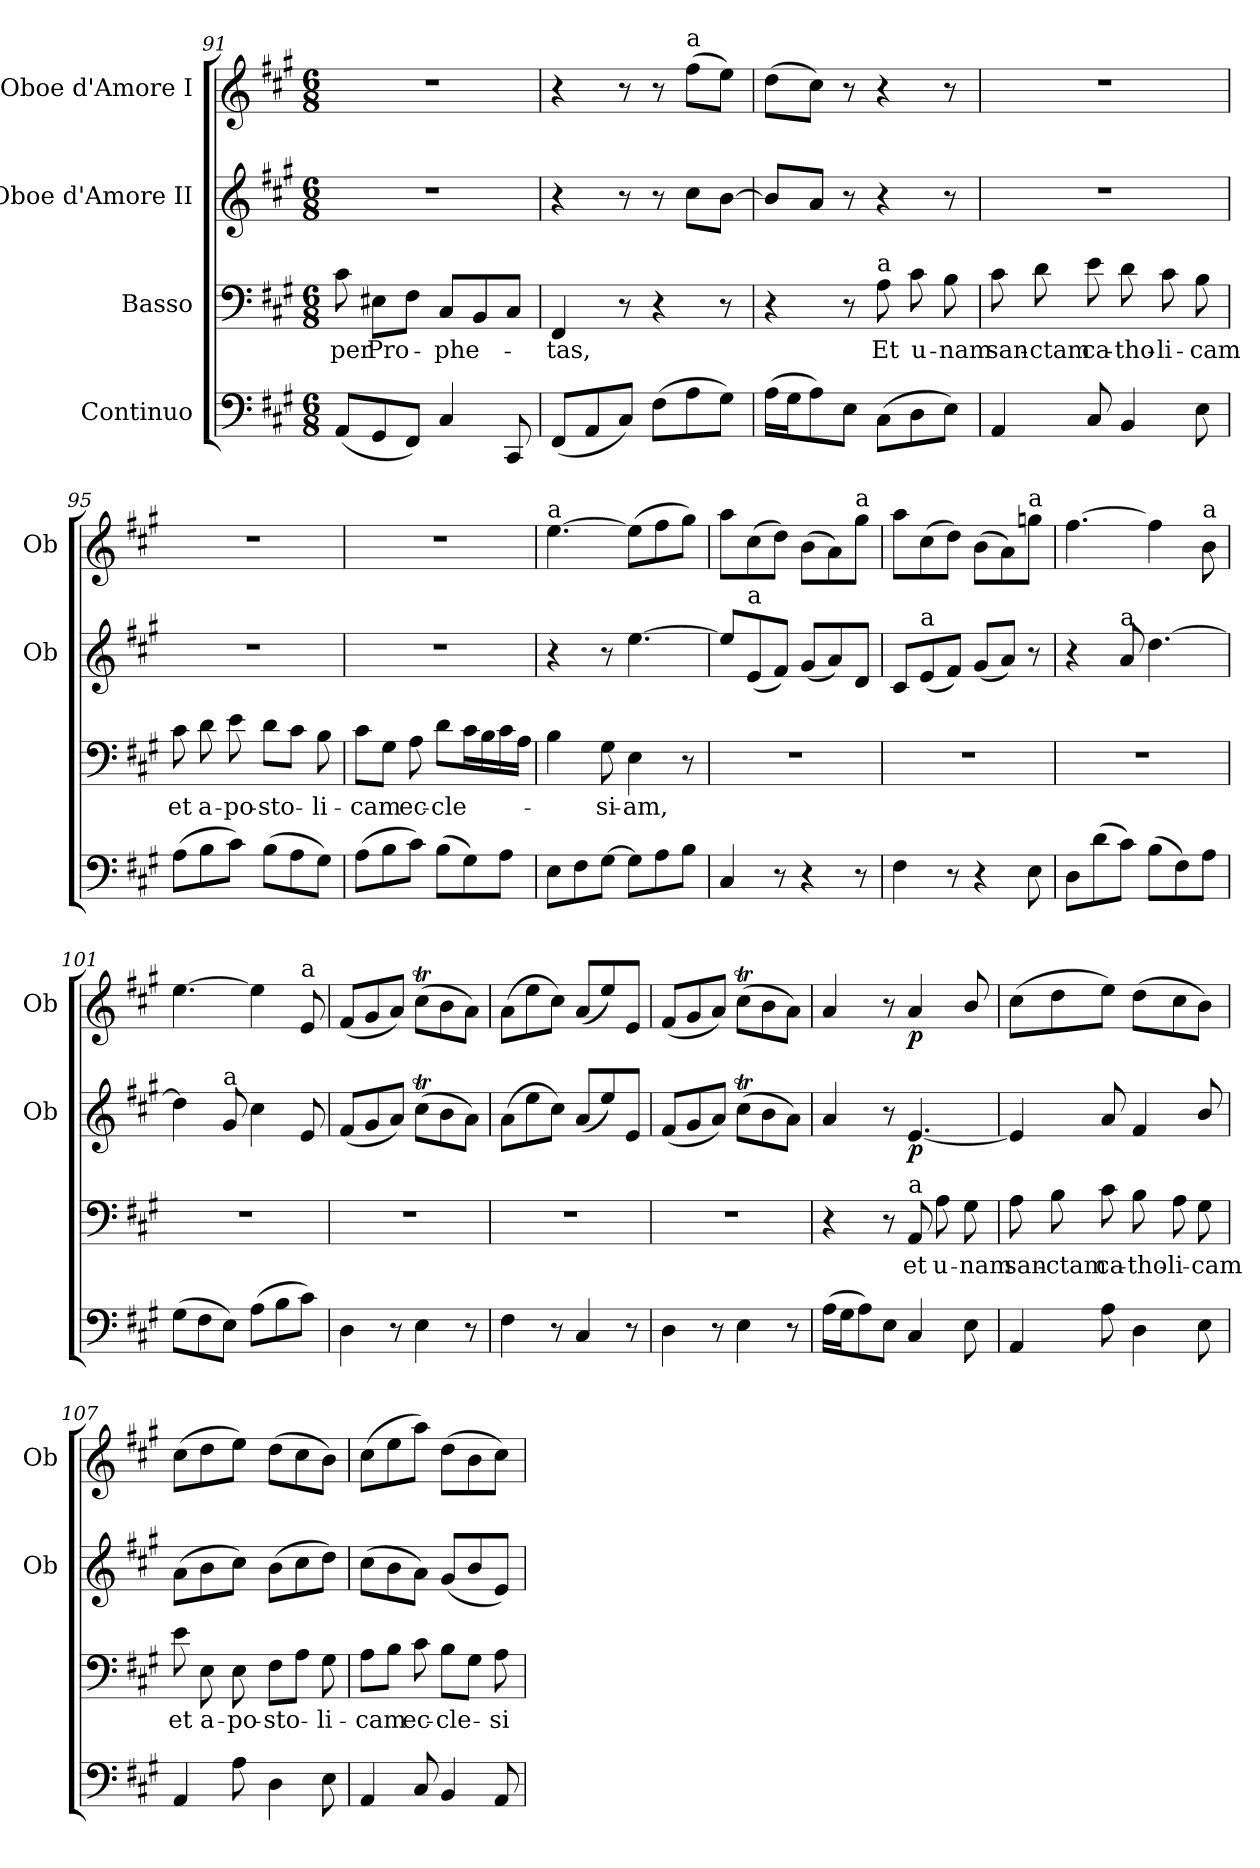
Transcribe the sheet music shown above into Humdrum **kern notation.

**kern	**kern	**text	**kern	**dynam	**kern	**dynam
*part4	*part3	*part3	*part2	*part2	*part1	*part1
*staff4	*staff3	*staff3	*staff2	*staff2	*staff1	*staff1
*I"Continuo	*I"Basso	*	*I"Oboe d'Amore II	*	*I"Oboe d'Amore I	*
*	*	*	*I'Ob	*	*I'Ob	*
*clefF4	*clefF4	*	*clefG2	*	*clefG2	*
*k[f#c#g#]	*k[f#c#g#]	*	*k[f#c#g#]	*	*k[f#c#g#]	*
*M6/8	*M6/8	*	*M6/8	*	*M6/8	*
=91	=91	=91	=91	=91	=91	=91
(8AA/L	8c#\	per	2.r	.	2.r	.
8GG#/	8E#X\L	Pro-	.	.	.	.
8FF#/J)	8F#\J	.	.	.	.	.
4C#/	8C#/L	-phe-	.	.	.	.
.	8BB/	.	.	.	.	.
8CC#/	8C#/J	.	.	.	.	.
=92	=92	=92	=92	=92	=92	=92
(8FF#/L	4FF#/	-tas,	4r	.	4r	.
8AA/	.	.	.	.	.	.
8C#/J)	8r	.	8r	.	8r	.
(8F#\L	4r	.	8r	.	8r	.
!	!	!	!	!	!LO:TX:a:t=a	!
8A\	.	.	8cc#\L	.	(8ff#\L	.
8G#\J)	8r	.	[8b\J	.	8ee\J)	.
=93	=93	=93	=93	=93	=93	=93
(16A\LL	4r	.	8b/L]	.	(8dd\L	.
16G#\J	.	.	.	.	.	.
8A\)	.	.	8a/J	.	8cc#\J)	.
8E\J	8r	.	8r	.	8r	.
!	!LO:TX:a:t=a	!	!	!	!	!
(8C#\L	8A\	Et	4r	.	4r	.
8D\	8c#\	u-	.	.	.	.
8E\J)	8B\	-nam	8r	.	8r	.
=94	=94	=94	=94	=94	=94	=94
4AA/	8c#\	san-	2.r	.	2.r	.
.	8d\	-ctam	.	.	.	.
8C#/	8e\	ca-	.	.	.	.
4BB/	8d\	-tho-	.	.	.	.
.	8c#\	-li-	.	.	.	.
8E\	8B\	-cam	.	.	.	.
=95	=95	=95	=95	=95	=95	=95
(8A\L	8c#\	et	2.r	.	2.r	.
8B\	8d\	a-	.	.	.	.
8c#\J)	8e\	-po-	.	.	.	.
(8B\L	8d\L	-sto-	.	.	.	.
8A\	8c#\J	.	.	.	.	.
8G#\J)	8B\	-li-	.	.	.	.
=96	=96	=96	=96	=96	=96	=96
(8A\L	8c#\L	-cam	2.r	.	2.r	.
8B\	8G#\J	.	.	.	.	.
8c#\J)	8A\	ec-	.	.	.	.
(8B\L	8d\L	-cle-	.	.	.	.
8G#\)	16c#\L	.	.	.	.	.
.	16B\	.	.	.	.	.
8A\J	16c#\	.	.	.	.	.
.	16A\JJ	.	.	.	.	.
=97	=97	=97	=97	=97	=97	=97
!	!	!	!	!	!LO:TX:a:t=a	!
8E\L	4B\	.	4r	.	[4.ee\	.
8F#\	.	.	.	.	.	.
[8G#\J	8G#\	-si-	8r	.	.	.
8G#\L]	4E\	-am,	[4.ee\	.	(8ee\L]	.
8A\	.	.	.	.	8ff#\	.
8B\J	8r	.	.	.	8gg#\J)	.
=98	=98	=98	=98	=98	=98	=98
4C#/	2.r	.	8ee/L]	.	8aa\L	.
!	!	!	!LO:TX:a:t=a	!	!	!
.	.	.	(8e/	.	(8cc#\	.
8r	.	.	8f#/J)	.	8dd\J)	.
4r	.	.	(8g#/L	.	(8b\L	.
.	.	.	8a/)	.	8a\)	.
!	!	!	!	!	!LO:TX:a:t=a	!
8r	.	.	8d/J	.	8gg#\J	.
=99	=99	=99	=99	=99	=99	=99
4F#\	2.r	.	8c#/L	.	8aa\L	.
!	!	!	!LO:TX:a:t=a	!	!	!
.	.	.	(8e/	.	(8cc#\	.
8r	.	.	8f#/J)	.	8dd\J)	.
4r	.	.	(8g#/L	.	(8b\L	.
.	.	.	8a/J)	.	8a\)	.
!	!	!	!	!	!LO:TX:a:t=a	!
8E\	.	.	8r	.	8ggn\J	.
=100	=100	=100	=100	=100	=100	=100
8D\L	2.r	.	4r	.	[4.ff#\	.
(8d\	.	.	.	.	.	.
!	!	!	!LO:TX:a:t=a	!	!	!
8c#\J)	.	.	8a/	.	.	.
(8B\L	.	.	[4.dd\	.	4ff#\]	.
8F#\)	.	.	.	.	.	.
!	!	!	!	!	!LO:TX:a:t=a	!
8A\J	.	.	.	.	8b\	.
=101	=101	=101	=101	=101	=101	=101
(8G#\L	2.r	.	4dd\]	.	[4.ee\	.
8F#\	.	.	.	.	.	.
!	!	!	!LO:TX:a:t=a	!	!	!
8E\J)	.	.	8g#/	.	.	.
(8A\L	.	.	4cc#\	.	4ee\]	.
8B\	.	.	.	.	.	.
!	!	!	!	!	!LO:TX:a:t=a	!
8c#\J)	.	.	8e/	.	8e/	.
=102	=102	=102	=102	=102	=102	=102
4D\	2.r	.	(8f#/L	.	(8f#/L	.
.	.	.	8g#/	.	8g#/	.
8r	.	.	8a/J)	.	8a/J)	.
4E\	.	.	(8cc#t\L	.	(8cc#t\L	.
.	.	.	8b\	.	8b\	.
8r	.	.	8a\J)	.	8a\J)	.
=103	=103	=103	=103	=103	=103	=103
4F#\	2.r	.	(8a\L	.	(8a\L	.
.	.	.	8ee\	.	8ee\	.
8r	.	.	8cc#\J)	.	8cc#\J)	.
4C#/	.	.	(8a/L	.	(8a/L	.
.	.	.	8ee/)	.	8ee/)	.
8r	.	.	8e/J	.	8e/J	.
=104	=104	=104	=104	=104	=104	=104
4D\	2.r	.	(8f#/L	.	(8f#/L	.
.	.	.	8g#/	.	8g#/	.
8r	.	.	8a/J)	.	8a/J)	.
4E\	.	.	(8cc#t\L	.	(8cc#t\L	.
.	.	.	8b\	.	8b\	.
8r	.	.	8a\J)	.	8a\J)	.
=105	=105	=105	=105	=105	=105	=105
(16A\LL	4r	.	4a/	.	4a/	.
16G#\J	.	.	.	.	.	.
8A\)	.	.	.	.	.	.
8E\J	8r	.	8r	.	8r	.
!	!LO:TX:a:t=a	!	!	!	!	!
!	!	!	!	!LO:DY:b	!	!LO:DY:b
4C#/	8AA/	et	[4.e/	p	4a/	p
.	8A\	u-	.	.	.	.
8E\	8G#\	-nam	.	.	8b/	.
=106	=106	=106	=106	=106	=106	=106
4AA/	8A\	san-	4e/]	.	(8cc#\L	.
.	8B\	-ctam	.	.	8dd\	.
8A\	8c#\	ca-	8a/	.	8ee\J)	.
4D\	8B\	-tho-	4f#/	.	(8dd\L	.
.	8A\	-li-	.	.	8cc#\	.
8E\	8G#\	-cam	8b/	.	8b\J)	.
=107	=107	=107	=107	=107	=107	=107
4AA/	8e\	et	(8a\L	.	(8cc#\L	.
.	8E\	a-	8b\	.	8dd\	.
8A\	8E\	-po-	8cc#\J)	.	8ee\J)	.
4D\	8F#\L	-sto-	(8b\L	.	(8dd\L	.
.	8A\J	.	8cc#\	.	8cc#\	.
8E\	8G#\	-li-	8dd\J)	.	8b\J)	.
=108	=108	=108	=108	=108	=108	=108
4AA/	8A\L	cam	(8cc#\L	.	(8cc#\L	.
.	8B\J	.	8b\	.	8ee\	.
8C#/	8c#\	ec-	8a\J)	.	8aa\J)	.
4BB/	8B\L	-cle-	(8g#/L	.	(8dd\L	.
.	8G#\J	.	8b/	.	8b\	.
8AA/	8A\	-si-	8e/J)	.	8cc#\J)	.
=	=	=	=	=	=	=
*-	*-	*-	*-	*-	*-	*-
